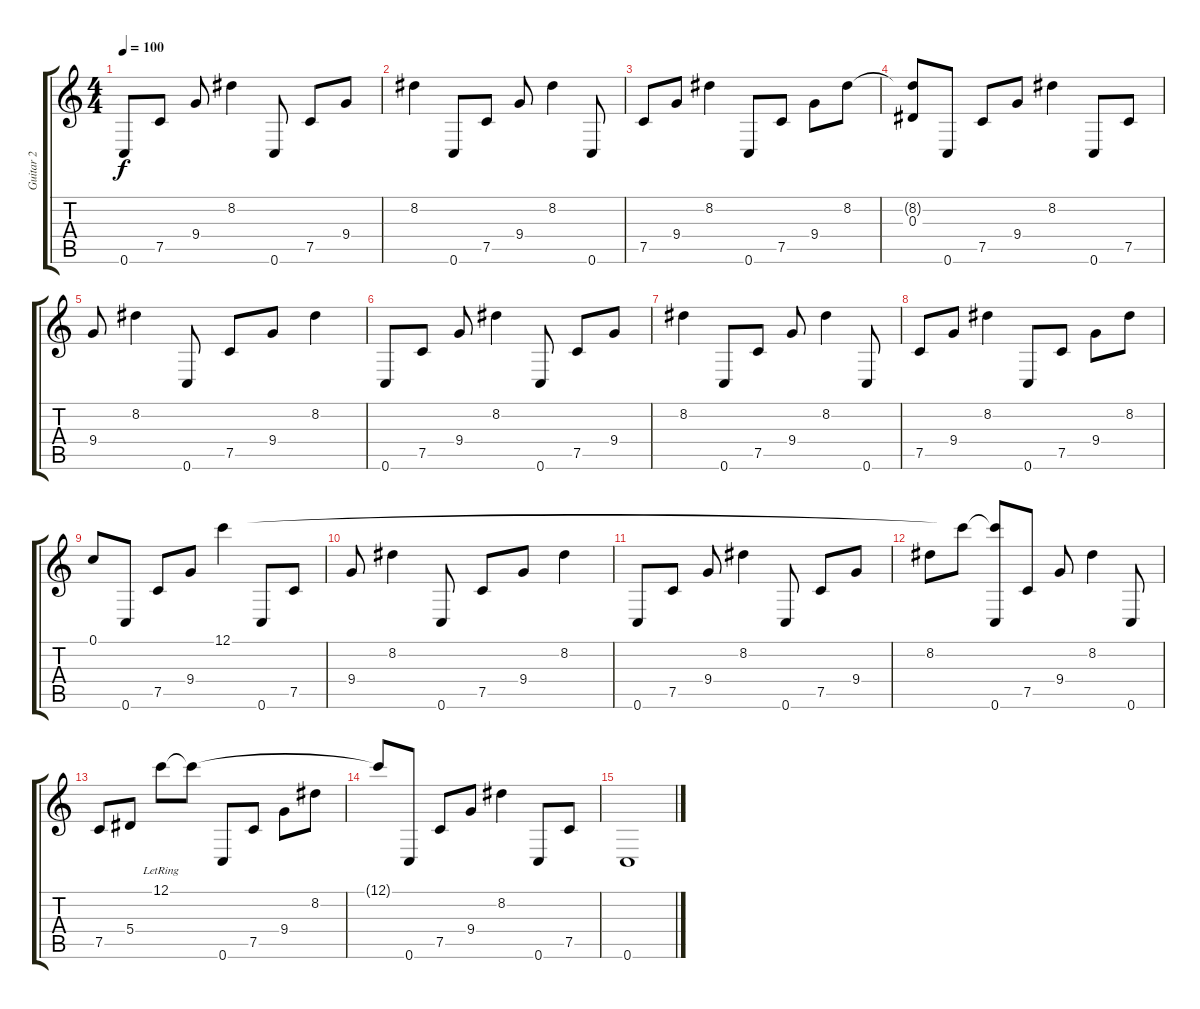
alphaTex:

\track ("Guitar 2" "Guitar 2") {instrument distortionguitar}
\staff {score tabs}
\tuning (C4 G3 Eb3 Bb2 F2 C2) {hide}
\ts (4 4)
\tempo 100
\clef g2
\ks c
0.6.8{dy f volume 8 instrument electricguitarjazz} 7.5.8 9.4.8 8.2.4 0.6.8 7.5.8 9.4.8 |
8.2.4 0.6.8 7.5.8 9.4.8 8.2.4 0.6.8 |
7.5.8 9.4.8 8.2.4 0.6.8 7.5.8 9.4.8 8.2.8 |
(8.2{t} 0.3).8 0.6.8 7.5.8 9.4.8 8.2.4 0.6.8 7.5.8 |
9.4.8 8.2.4 0.6.8 7.5.8 9.4.8 8.2.4 |
0.6.8 7.5.8 9.4.8 8.2.4 0.6.8 7.5.8 9.4.8 |
8.2.4 0.6.8 7.5.8 9.4.8 8.2.4 0.6.8 |
7.5.8 9.4.8 8.2.4 0.6.8 7.5.8 9.4.8 8.2.8 |
0.1.8 0.6.8 7.5.8 9.4.8 12.1.4 0.6.8 7.5.8 |
9.4.8 8.2.4 0.6.8 7.5.8 9.4.8 8.2.4 |
0.6.8 7.5.8 9.4.8 8.2.4 0.6.8 7.5.8 9.4.8 |
8.2.8 12.1{t}.8 (12.1{t} 0.6).8 7.5.8 9.4.8 8.2.4 0.6.8 |
7.5.8 5.4.8 12.1{lr}.8 12.1{t}.8 0.6.8 7.5.8 9.4.8 8.2.8 |
12.1{t}.8 0.6.8 7.5.8 9.4.8 8.2.4 0.6.8 7.5.8 |
0.6.1
